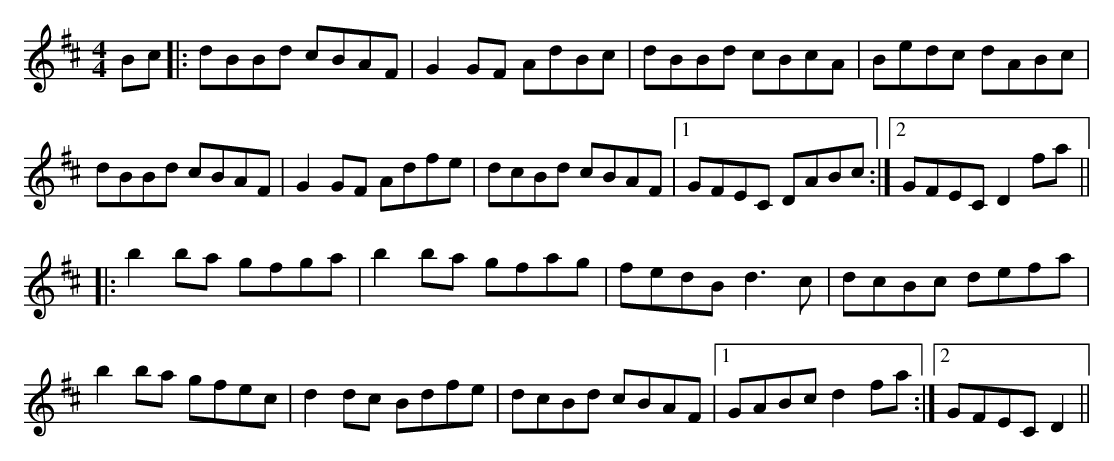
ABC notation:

X:1
M:4/4
K:D
Bc|:dBBd cBAF|G2GF AdBc|dBBd cBcA|Bedc dABc|
dBBd cBAF|G2GF Adfe|dcBd cBAF|1 GFEC DABc:|2 GFEC D2fa||
|:b2ba gfga|b2ba gfag|fedB d3c|dcBc defa|
b2ba gfec|d2dc Bdfe|dcBd cBAF|1 GABc d2fa:|2 GFEC D2||
